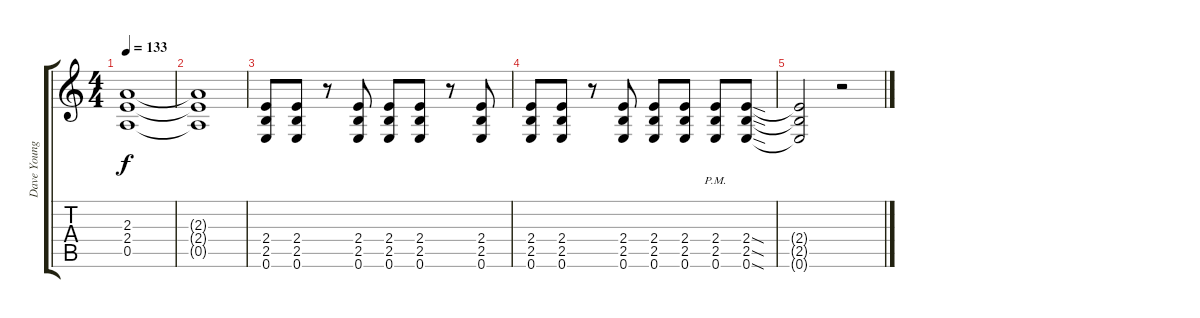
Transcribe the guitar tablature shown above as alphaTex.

\track ("Dave Young" "Dave Young") {instrument distortionguitar}
\staff {score tabs}
\tuning (E4 B3 G3 D3 A2 E2) {hide}
\ts (4 4)
\tempo 133
\clef g2
\ks c
(2.3{t} 2.4{t} 0.5{t}).1{dy f} |
(2.3{t} 2.4{t} 0.5{t}).1 |
(2.4 2.5 0.6).8 (2.4 2.5 0.6).8 r.8 (2.4 2.5 0.6).8 (2.4 2.5 0.6).8 (2.4 2.5 0.6).8 r.8 (2.4 2.5 0.6).8 |
(2.4 2.5 0.6).8 (2.4 2.5 0.6).8 r.8 (2.4 2.5 0.6).8 (2.4 2.5 0.6).8 (2.4 2.5 0.6).8 (2.4{pm} 2.5{pm} 0.6{pm}).8 (2.4{sod} 2.5{sod} 0.6{sod}).8 |
(2.4{t} 2.5{t} 0.6{t}).2 r.2
